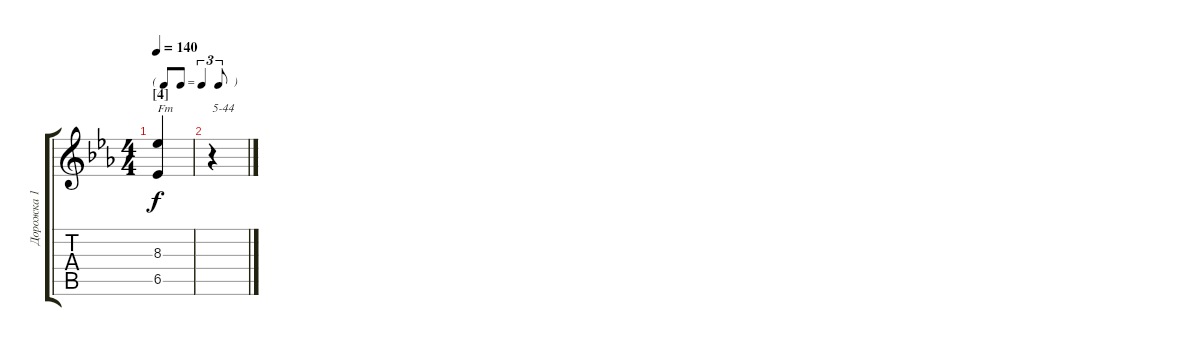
\track ("Дорожка 1" "Дорожка 1") {instrument acousticguitarsteel}
\staff {score tabs}
\tuning (E4 B3 G3 D3 A2 E2) {hide}
\ts (4 4)
\tf triplet8th
\section ("" "[4]")
\tempo 140
\clef g2
\ks eb
(8.3 6.5).4{txt "Fm" dy f} |
r.4{txt "5-44"}
